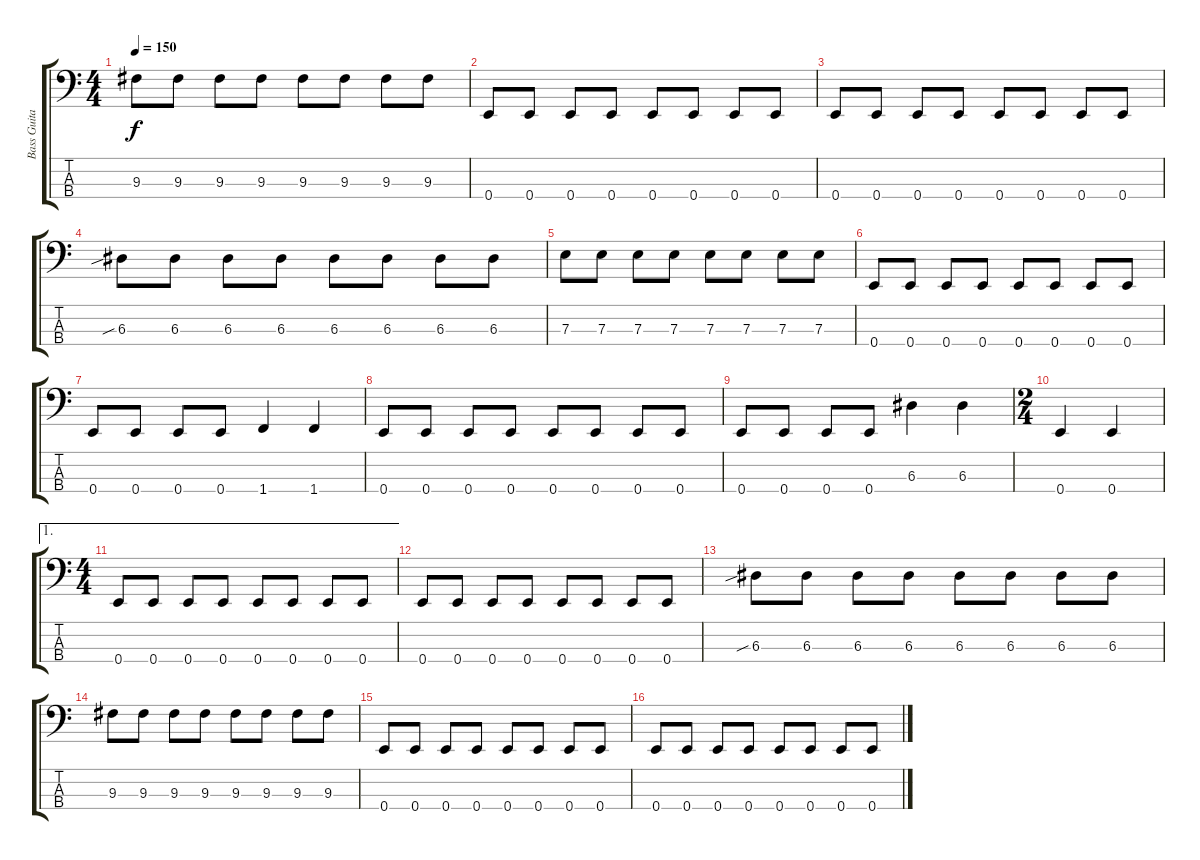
\track ("Bass Guitar" "Bass Guita") {instrument electricbassfinger}
\staff {score tabs}
\tuning (G2 D2 A1 E1) {hide}
\ts (4 4)
\tempo 150
\clef f4
\ks c
9.3.8{dy f} 9.3.8 9.3.8 9.3.8 9.3.8 9.3.8 9.3.8 9.3.8 |
0.4.8 0.4.8 0.4.8 0.4.8 0.4.8 0.4.8 0.4.8 0.4.8 |
0.4.8 0.4.8 0.4.8 0.4.8 0.4.8 0.4.8 0.4.8 0.4.8 |
6.3{sib}.8 6.3.8 6.3.8 6.3.8 6.3.8 6.3.8 6.3.8 6.3.8 |
7.3.8 7.3.8 7.3.8 7.3.8 7.3.8 7.3.8 7.3.8 7.3.8 |
0.4.8 0.4.8 0.4.8 0.4.8 0.4.8 0.4.8 0.4.8 0.4.8 |
0.4.8 0.4.8 0.4.8 0.4.8 1.4.4 1.4.4 |
0.4.8 0.4.8 0.4.8 0.4.8 0.4.8 0.4.8 0.4.8 0.4.8 |
0.4.8 0.4.8 0.4.8 0.4.8 6.3.4 6.3.4 |
\ts (2 4)
0.4.4 0.4.4 |
\ae 1
\ts (4 4)
0.4.8 0.4.8 0.4.8 0.4.8 0.4.8 0.4.8 0.4.8 0.4.8 |
0.4.8 0.4.8 0.4.8 0.4.8 0.4.8 0.4.8 0.4.8 0.4.8 |
6.3{sib}.8 6.3.8 6.3.8 6.3.8 6.3.8 6.3.8 6.3.8 6.3.8 |
9.3.8 9.3.8 9.3.8 9.3.8 9.3.8 9.3.8 9.3.8 9.3.8 |
0.4.8 0.4.8 0.4.8 0.4.8 0.4.8 0.4.8 0.4.8 0.4.8 |
0.4.8 0.4.8 0.4.8 0.4.8 0.4.8 0.4.8 0.4.8 0.4.8
